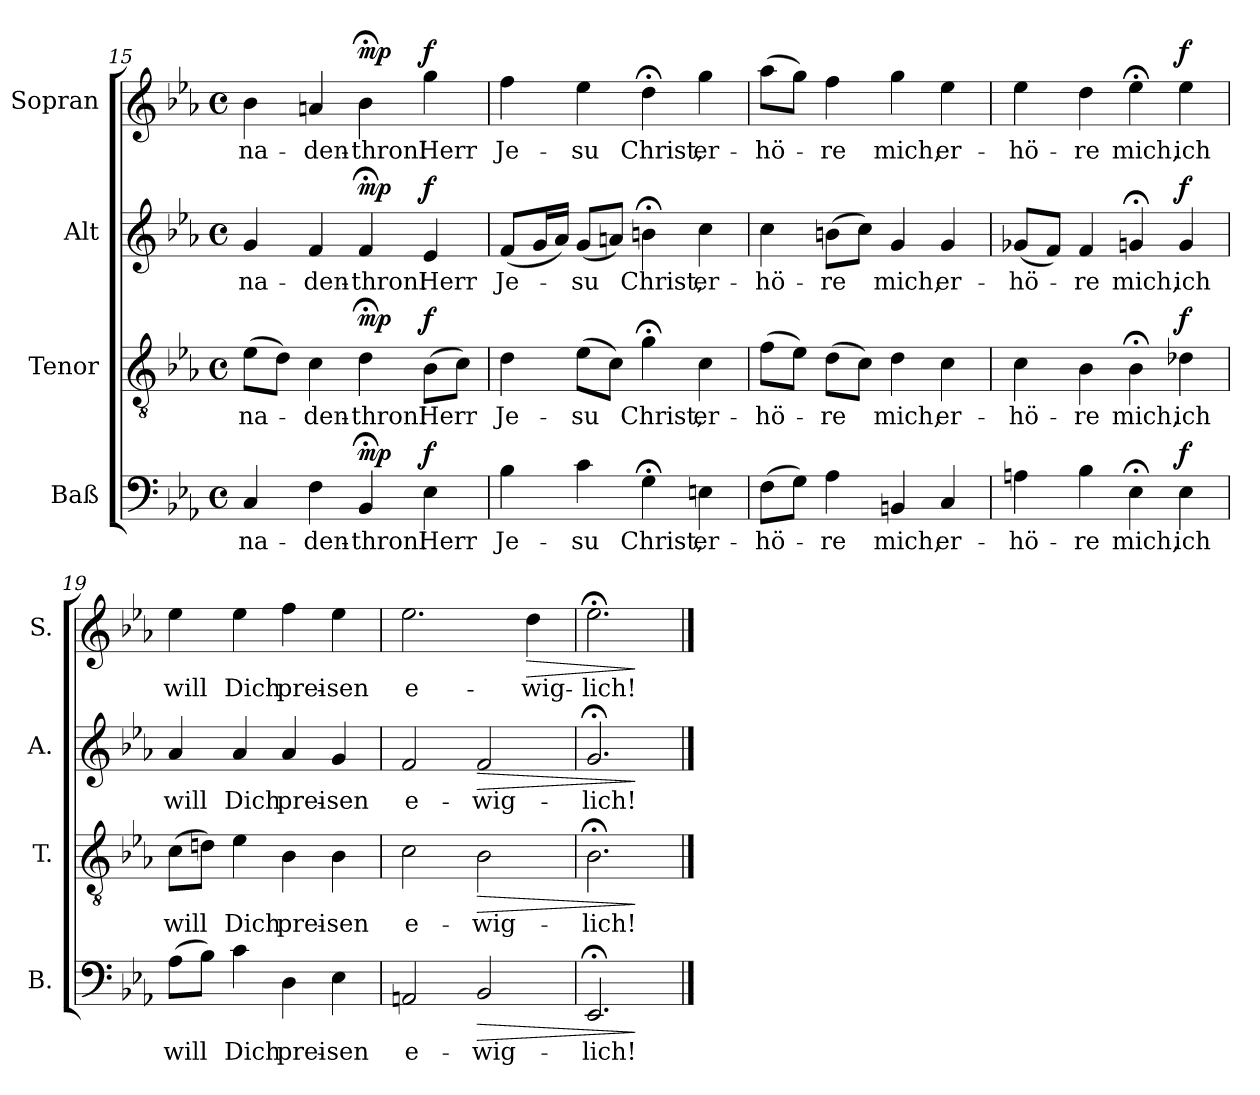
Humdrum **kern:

**kern	**text	**dynam	**kern	**text	**dynam	**kern	**text	**dynam	**kern	**text	**dynam
*part4	*part4	*part4	*part3	*part3	*part3	*part2	*part2	*part2	*part1	*part1	*part1
*staff4	*staff4	*staff4	*staff3	*staff3	*staff3	*staff2	*staff2	*staff2	*staff1	*staff1	*staff1
*I"Baß	*	*	*I"Tenor	*	*	*I"Alt	*	*	*I"Sopran	*	*
*I'B.	*	*	*I'T.	*	*	*I'A.	*	*	*I'S.	*	*
!!LO:LB:g=z
*clefF4	*	*	*clefGv2	*	*	*clefG2	*	*	*clefG2	*	*
*k[b-e-a-]	*	*	*k[b-e-a-]	*	*	*k[b-e-a-]	*	*	*k[b-e-a-]	*	*
*M4/4	*	*	*M4/4	*	*	*M4/4	*	*	*M4/4	*	*
*met(c)	*	*	*met(c)	*	*	*met(c)	*	*	*met(c)	*	*
=15	=15	=15	=15	=15	=15	=15	=15	=15	=15	=15	=15
!	!LO:LY:b	!	!	!LO:LY:b	!	!	!LO:LY:b	!	!	!LO:LY:b	!
4C/	-na-	.	(8e-\L	-na-	.	4g/	-na-	.	4b-\	-na-	.
.	.	.	8d\J)	.	.	.	.	.	.	.	.
!	!LO:LY:b	!	!	!LO:LY:b	!	!	!LO:LY:b	!	!	!LO:LY:b	!
4F\	-den-	.	4c\	-den-	.	4f/	-den-	.	4an/	-den-	.
!	!LO:LY:b	!LO:DY:a	!	!LO:LY:b	!LO:DY:a	!	!LO:LY:b	!LO:DY:a	!	!LO:LY:b	!LO:DY:a
4BB-;</	-thron!	mp	4d;<\	-thron!	mp	4f;</	-thron!	mp	4b-;<\	-thron!	mp
!	!LO:LY:b	!LO:DY:a	!	!LO:LY:b	!LO:DY:a	!	!LO:LY:b	!LO:DY:a	!	!LO:LY:b	!LO:DY:a
4E-\	Herr	f	(8B-\L	Herr	f	4e-/	Herr	f	4gg\	Herr	f
.	.	.	8c\J)	.	.	.	.	.	.	.	.
=16	=16	=16	=16	=16	=16	=16	=16	=16	=16	=16	=16
!	!LO:LY:b	!	!	!LO:LY:b	!	!	!LO:LY:b	!	!	!LO:LY:b	!
4B-\	Je-	.	4d\	Je-	.	(8f/L	Je-	.	4ff\	Je-	.
.	.	.	.	.	.	16g/L	.	.	.	.	.
.	.	.	.	.	.	16a-/JJ)	.	.	.	.	.
!	!LO:LY:b	!	!	!LO:LY:b	!	!	!LO:LY:b	!	!	!LO:LY:b	!
4c\	-su	.	(8e-\L	-su	.	(8g/L	-su	.	4ee-\	-su	.
.	.	.	8c\J)	.	.	8an/J)	.	.	.	.	.
!	!LO:LY:b	!	!	!LO:LY:b	!	!	!LO:LY:b	!	!	!LO:LY:b	!
4G;<\	Christ,	.	4g;<\	Christ,	.	4bn;<\	Christ,	.	4dd;<\	Christ,	.
!	!LO:LY:b	!	!	!LO:LY:b	!	!	!LO:LY:b	!	!	!LO:LY:b	!
4En\	er-	.	4c\	er-	.	4cc\	er-	.	4gg\	er-	.
=17	=17	=17	=17	=17	=17	=17	=17	=17	=17	=17	=17
!	!LO:LY:b	!	!	!LO:LY:b	!	!	!LO:LY:b	!	!	!LO:LY:b	!
(8F\L	-hö-	.	(8f\L	-hö-	.	4cc\	-hö-	.	(8aa-\L	-hö-	.
8G\J)	.	.	8e-\J)	.	.	.	.	.	8gg\J)	.	.
!	!LO:LY:b	!	!	!LO:LY:b	!	!	!LO:LY:b	!	!	!LO:LY:b	!
4A-\	-re	.	(8d\L	-re	.	(8bn\L	-re	.	4ff\	-re	.
.	.	.	8c\J)	.	.	8cc\J)	.	.	.	.	.
!	!LO:LY:b	!	!	!LO:LY:b	!	!	!LO:LY:b	!	!	!LO:LY:b	!
4BBn/	mich,	.	4d\	mich,	.	4g/	mich,	.	4gg\	mich,	.
!	!LO:LY:b	!	!	!LO:LY:b	!	!	!LO:LY:b	!	!	!LO:LY:b	!
4C/	er-	.	4c\	er-	.	4g/	er-	.	4ee-\	er-	.
!!LO:LB:g=z
=18	=18	=18	=18	=18	=18	=18	=18	=18	=18	=18	=18
!	!LO:LY:b	!	!	!LO:LY:b	!	!	!LO:LY:b	!	!	!LO:LY:b	!
4An\	-hö-	.	4c\	-hö-	.	(8g-X/L	-hö-	.	4ee-\	-hö-	.
.	.	.	.	.	.	8f/J)	.	.	.	.	.
!	!LO:LY:b	!	!	!LO:LY:b	!	!	!LO:LY:b	!	!	!LO:LY:b	!
4B-\	-re	.	4B-\	-re	.	4f/	-re	.	4dd\	-re	.
!	!LO:LY:b	!	!	!LO:LY:b	!	!	!LO:LY:b	!	!	!LO:LY:b	!
4E-;<\	mich,	.	4B-;<\	mich,	.	4gn;</	mich,	.	4ee-;<\	mich,	.
!	!LO:LY:b	!LO:DY:a	!	!LO:LY:b	!LO:DY:a	!	!LO:LY:b	!LO:DY:a	!	!LO:LY:b	!LO:DY:a
4E-\	ich	f	4d-X\	ich	f	4g/	ich	f	4ee-\	ich	f
=19	=19	=19	=19	=19	=19	=19	=19	=19	=19	=19	=19
!	!LO:LY:b	!	!	!LO:LY:b	!	!	!LO:LY:b	!	!	!LO:LY:b	!
(8A-\L	will	.	(8c\L	will	.	4a-/	will	.	4ee-\	will	.
8B-\J)	.	.	8dni\J)	.	.	.	.	.	.	.	.
!	!LO:LY:b	!	!	!LO:LY:b	!	!	!LO:LY:b	!	!	!LO:LY:b	!
4c\	Dich	.	4e-\	Dich	.	4a-/	Dich	.	4ee-\	Dich	.
!	!LO:LY:b	!	!	!LO:LY:b	!	!	!LO:LY:b	!	!	!LO:LY:b	!
4D\	prei-	.	4B-\	prei-	.	4a-/	prei-	.	4ff\	prei-	.
!	!LO:LY:b	!	!	!LO:LY:b	!	!	!LO:LY:b	!	!	!LO:LY:b	!
4E-\	-sen	.	4B-\	-sen	.	4g/	-sen	.	4ee-\	-sen	.
=20	=20	=20	=20	=20	=20	=20	=20	=20	=20	=20	=20
!	!LO:LY:b	!	!	!LO:LY:b	!	!	!LO:LY:b	!	!	!LO:LY:b	!
2AAn/	e-	.	2c\	e-	.	2f/	e-	.	2.ee-\	e-	.
!	!LO:LY:b	!LO:HP:b	!	!LO:LY:b	!LO:HP:b	!	!LO:LY:b	!LO:HP:b	!	!	!
2BB-/	-wig-	>	2B-\	-wig-	>	2f/	-wig-	>	.	.	.
!	!	!	!	!	!	!	!	!	!	!LO:LY:b	!LO:HP:b
.	.	.	.	.	.	.	.	.	4dd\	-wig-	>
=21	=21	=21	=21	=21	=21	=21	=21	=21	=21	=21	=21
!	!LO:LY:b	!	!	!LO:LY:b	!	!	!LO:LY:b	!	!	!LO:LY:b	!
2.EE-;</	-lich!	.	2.B-;<\	-lich!	.	2.g;</	-lich!	.	2.ee-;<\	-lich!	.
.	.	]	.	.	]	.	.	]	.	.	]
==	==	==	==	==	==	==	==	==	==	==	==
*-	*-	*-	*-	*-	*-	*-	*-	*-	*-	*-	*-
